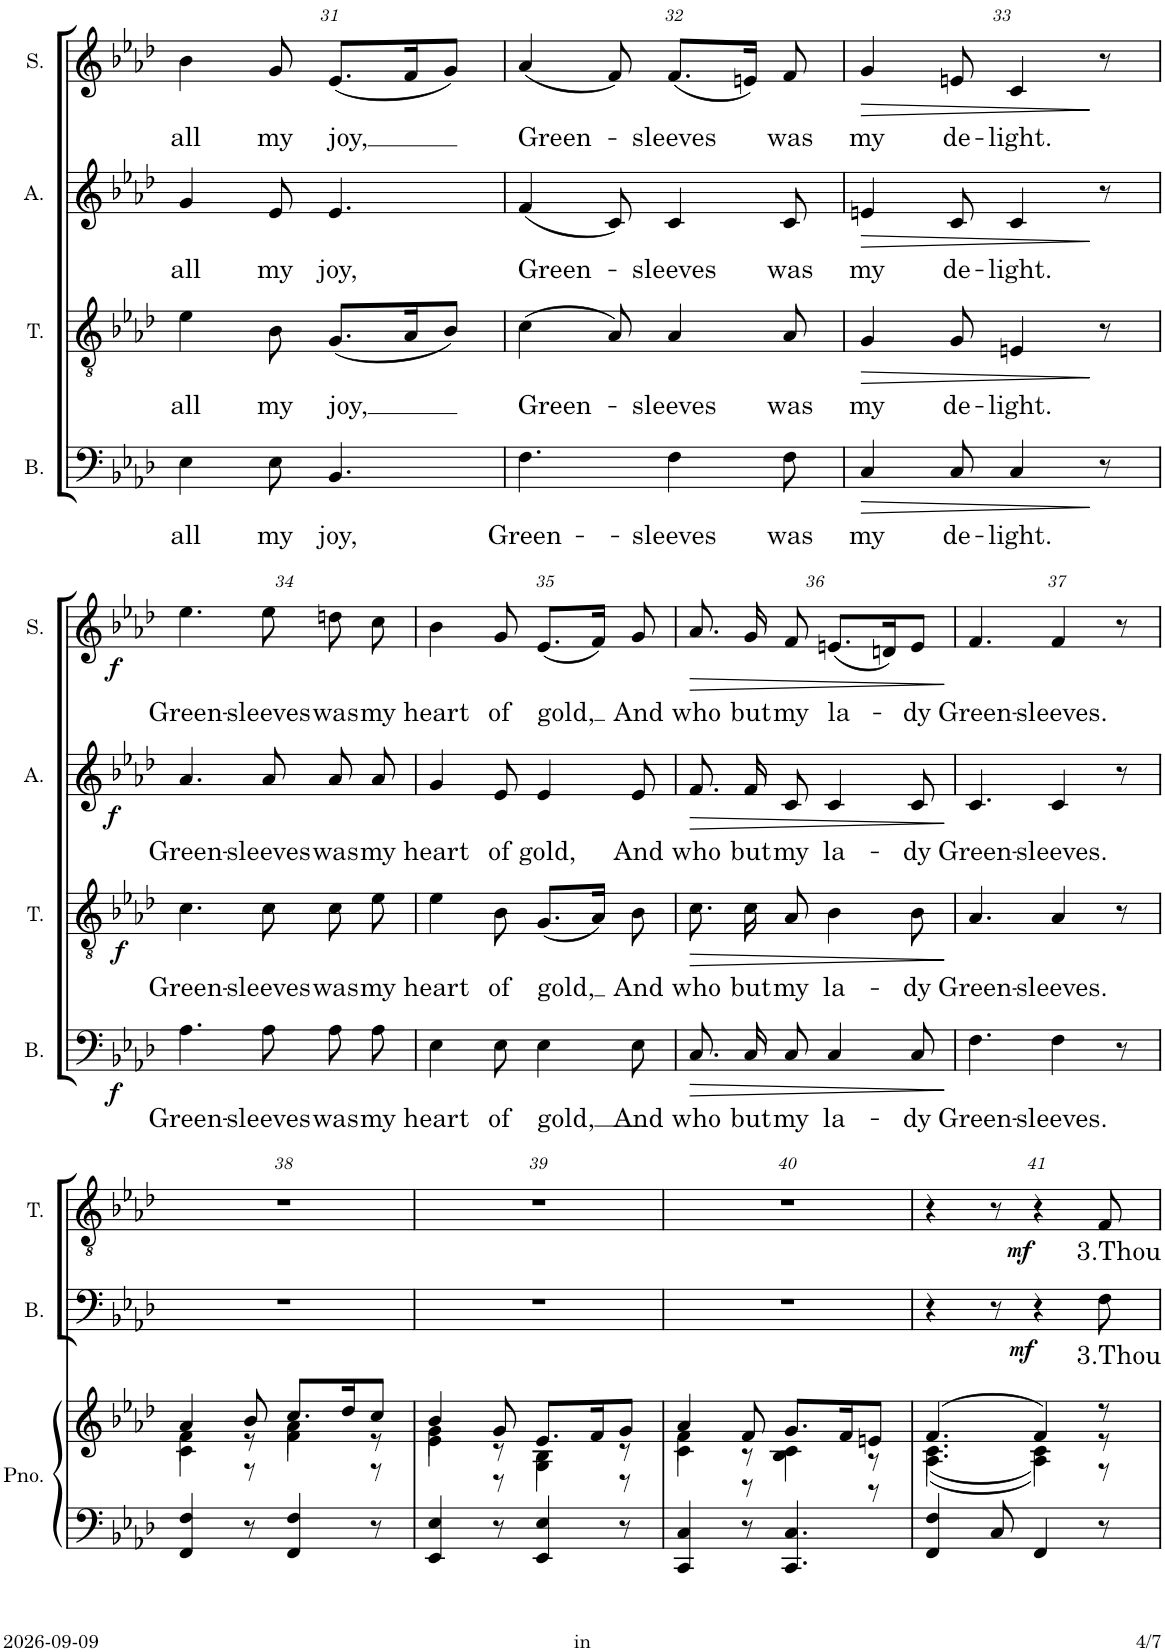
**kern	**kern	**kern	**text	**dynam	**kern	**text	**dynam	**kern	**text	**dynam	**kern	**text	**dynam
*part5	*part5	*part4	*part4	*part4	*part3	*part3	*part3	*part2	*part2	*part2	*part1	*part1	*part1
*staff6	*staff5	*staff4	*staff4	*staff4	*staff3	*staff3	*staff3	*staff2	*staff2	*staff2	*staff1	*staff1	*staff1
*I"Piano	*	*I"B.	*	*	*I"T.	*	*	*I"A.	*	*	*I"S.	*	*
*I'Pno.	*	*I'B.	*	*	*I'T.	*	*	*I'A.	*	*	*I'S.	*	*
!!LO:PB:g=z
*clefF4	*clefG2	*clefF4	*	*	*clefGv2	*	*	*clefG2	*	*	*clefG2	*	*
*k[b-e-a-d-]	*k[b-e-a-d-]	*k[b-e-a-d-]	*	*	*k[b-e-a-d-]	*	*	*k[b-e-a-d-]	*	*	*k[b-e-a-d-]	*	*
*M6/8	*M6/8	*M6/8	*	*	*M6/8	*	*	*M6/8	*	*	*M6/8	*	*
=31	=31	=31	=31	=31	=31	=31	=31	=31	=31	=31	=31	=31	=31
!	!	!	!LO:LY:b	!	!	!LO:LY:b	!	!	!LO:LY:b	!	!	!LO:LY:b	!
2.r	2.r	4E-\	all	.	4e-\	all	.	4g/	all	.	4b-\	all	.
!	!	!	!LO:LY:b	!	!	!LO:LY:b	!	!	!LO:LY:b	!	!	!LO:LY:b	!
.	.	8E-\	my	.	8B-\	my	.	8e-/	my	.	8g/	my	.
!	!	!	!LO:LY:b	!	!	!LO:LY:b	!	!	!LO:LY:b	!	!	!LO:LY:b	!
.	.	4.BB-/	joy,	.	(8.G/L	joy,	.	4.e-/	joy,	.	(8.e-/L	joy,	.
.	.	.	.	.	16A-/K	.	.	.	.	.	16f/K	.	.
.	.	.	.	.	8B-/J)	.	.	.	.	.	8g/J)	.	.
=32	=32	=32	=32	=32	=32	=32	=32	=32	=32	=32	=32	=32	=32
!	!	!	!LO:LY:b	!	!	!LO:LY:b	!	!	!LO:LY:b	!	!	!LO:LY:b	!
2.r	2.r	4.F\	Green-	.	(4c\	Green-	.	(4f/	Green-	.	(4a-/	Green-	.
.	.	.	.	.	8A-/)	.	.	8c/)	.	.	8f/)	.	.
!	!	!	!LO:LY:b	!	!	!LO:LY:b	!	!	!LO:LY:b	!	!	!LO:LY:b	!
.	.	4F\	-sleeves	.	4A-/	-sleeves	.	4c/	-sleeves	.	(8.f/L	-sleeves	.
.	.	.	.	.	.	.	.	.	.	.	16en/Jk)	.	.
!	!	!	!LO:LY:b	!	!	!LO:LY:b	!	!	!LO:LY:b	!	!	!LO:LY:b	!
.	.	8F\	was	.	8A-/	was	.	8c/	was	.	8f/	was	.
=33	=33	=33	=33	=33	=33	=33	=33	=33	=33	=33	=33	=33	=33
!	!	!	!LO:LY:b	!LO:HP:b	!	!LO:LY:b	!LO:HP:b	!	!LO:LY:b	!LO:HP:b	!	!LO:LY:b	!LO:HP:b
2.r	2.r	4C/	my	>	4G/	my	>	4en/	my	>	4g/	my	>
!	!	!	!LO:LY:b	!	!	!LO:LY:b	!	!	!LO:LY:b	!	!	!LO:LY:b	!
.	.	8C/	de-	.	8G/	de-	.	8c/	de-	.	8en/	de-	.
!	!	!	!LO:LY:b	!	!	!LO:LY:b	!	!	!LO:LY:b	!	!	!LO:LY:b	!
.	.	4C/	-light.	.	4En/	-light.	.	4c/	-light.	.	4c/	-light.	.
.	.	8r	.	]	8r	.	]	8r	.	]	8r	.	]
!!LO:LB:g=z
=34	=34	=34	=34	=34	=34	=34	=34	=34	=34	=34	=34	=34	=34
!	!	!	!LO:LY:b	!LO:DY:b	!	!LO:LY:b	!LO:DY:b	!	!LO:LY:b	!LO:DY:b	!	!LO:LY:b	!LO:DY:b
2.r	2.r	4.A-\	Green-	f	4.c\	Green-	f	4.a-/	Green-	f	4.ee-\	Green-	f
!	!	!	!LO:LY:b	!	!	!LO:LY:b	!	!	!LO:LY:b	!	!	!LO:LY:b	!
.	.	8A-\L	-sleeves	.	8c\	-sleeves	.	8a-/L	-sleeves	.	8ee-\	-sleeves	.
!	!	!	!LO:LY:b	!	!	!LO:LY:b	!	!	!LO:LY:b	!	!	!LO:LY:b	!
.	.	8A-\	was	.	8c\	was	.	8a-/	was	.	8ddn\	was	.
!	!	!	!LO:LY:b	!	!	!LO:LY:b	!	!	!LO:LY:b	!	!	!LO:LY:b	!
.	.	8A-\J	my	.	8e-\	my	.	8a-/J	my	.	8cc\	my	.
=35	=35	=35	=35	=35	=35	=35	=35	=35	=35	=35	=35	=35	=35
!	!	!	!LO:LY:b	!	!	!LO:LY:b	!	!	!LO:LY:b	!	!	!LO:LY:b	!
2.r	2.r	4E-\	heart	.	4e-\	heart	.	4g/	heart	.	4b-\	heart	.
!	!	!	!LO:LY:b	!	!	!LO:LY:b	!	!	!LO:LY:b	!	!	!LO:LY:b	!
.	.	8E-\	of	.	8B-\	of	.	8e-/	of	.	8g/	of	.
!	!	!	!LO:LY:b	!	!	!LO:LY:b	!	!	!LO:LY:b	!	!	!LO:LY:b	!
.	.	4E-\	gold,	.	(8.G/L	gold,	.	4e-/	gold,	.	(8.e-/L	gold,	.
.	.	.	.	.	16A-/Jk)	.	.	.	.	.	16f/Jk)	.	.
!	!	!	!LO:LY:b	!	!	!LO:LY:b	!	!	!LO:LY:b	!	!	!LO:LY:b	!
.	.	8E-\	And	.	8B-\	And	.	8e-/	And	.	8g/	And	.
=36	=36	=36	=36	=36	=36	=36	=36	=36	=36	=36	=36	=36	=36
!	!	!	!LO:LY:b	!LO:HP:b	!	!LO:LY:b	!LO:HP:b	!	!LO:LY:b	!LO:HP:b	!	!LO:LY:b	!LO:HP:b
2.r	2.r	8.C/L	who	>	8.c\	who	>	8.f/L	who	>	8.a-/	who	>
!	!	!	!LO:LY:b	!	!	!LO:LY:b	!	!	!LO:LY:b	!	!	!LO:LY:b	!
.	.	16C/K	but	.	16c\	but	.	16f/K	but	.	16g/	but	.
!	!	!	!LO:LY:b	!	!	!LO:LY:b	!	!	!LO:LY:b	!	!	!LO:LY:b	!
.	.	8C/J	my	.	8A-/	my	.	8c/J	my	.	8f/	my	.
!	!	!	!LO:LY:b	!	!	!LO:LY:b	!	!	!LO:LY:b	!	!	!LO:LY:b	!
.	.	4C/	la-	.	4B-\	la-	.	4c/	la-	.	(8.en/L	la-	.
.	.	.	.	.	.	.	.	.	.	.	16dn/K)	.	.
!	!	!	!LO:LY:b	!	!	!LO:LY:b	!	!	!LO:LY:b	!	!	!LO:LY:b	!
.	.	8C/	-dy	.	8B-\	-dy	.	8c/	-dy	.	8e/J	-dy	.
.	.	.	.	]	.	.	]	.	.	]	.	.	]
=37	=37	=37	=37	=37	=37	=37	=37	=37	=37	=37	=37	=37	=37
!	!	!	!LO:LY:b	!	!	!LO:LY:b	!	!	!LO:LY:b	!	!	!LO:LY:b	!
2.r	2.r	4.F\	Green-	.	4.A-/	Green-	.	4.c/	Green-	.	4.f/	Green-	.
!	!	!	!LO:LY:b	!	!	!LO:LY:b	!	!	!LO:LY:b	!	!	!LO:LY:b	!
.	.	4F\	-sleeves.	.	4A-/	-sleeves.	.	4c/	-sleeves.	.	4f/	-sleeves.	.
.	.	8r	.	.	8r	.	.	8r	.	.	8r	.	.
!!LO:LB:g=z
=38	=38	=38	=38	=38	=38	=38	=38	=38	=38	=38	=38	=38	=38
*	*^	*	*	*	*	*	*	*	*	*	*	*	*
*	*	*^	*	*	*	*	*	*	*	*	*	*	*	*
4FF/ 4F/	4a-/	4f\	4c\	2.r	.	.	2.r	.	.	2.r	.	.	2.r	.	.
8r	8b-/	8r	8r	.	.	.	.	.	.	.	.	.	.	.	.
4FF/ 4F/	8.cc/L	4a-\	4f\	.	.	.	.	.	.	.	.	.	.	.	.
.	16dd-/K	.	.	.	.	.	.	.	.	.	.	.	.	.	.
8r	8cc/J	8r	8r	.	.	.	.	.	.	.	.	.	.	.	.
=39	=39	=39	=39	=39	=39	=39	=39	=39	=39	=39	=39	=39	=39	=39	=39
4EE-/ 4E-/	4b-/	4g\	4e-\	2.r	.	.	2.r	.	.	2.r	.	.	2.r	.	.
8r	8g/	8r	8r	.	.	.	.	.	.	.	.	.	.	.	.
4EE-/ 4E-/	8.e-/L	4B-\	4G\	.	.	.	.	.	.	.	.	.	.	.	.
.	16f/K	.	.	.	.	.	.	.	.	.	.	.	.	.	.
8r	8g/J	8r	8r	.	.	.	.	.	.	.	.	.	.	.	.
=40	=40	=40	=40	=40	=40	=40	=40	=40	=40	=40	=40	=40	=40	=40	=40
4CC/ 4C/	4a-/	4f\	4c\	2.r	.	.	2.r	.	.	2.r	.	.	2.r	.	.
8r	8f/	8r	8r	.	.	.	.	.	.	.	.	.	.	.	.
4.CC/ 4.C/	8.g/L	4c\	4B-\	.	.	.	.	.	.	.	.	.	.	.	.
.	16f/K	.	.	.	.	.	.	.	.	.	.	.	.	.	.
.	8en/J	8r	8r	.	.	.	.	.	.	.	.	.	.	.	.
=41	=41	=41	=41	=41	=41	=41	=41	=41	=41	=41	=41	=41	=41	=41	=41
4FF/ 4F/	(4.f/	(4.c\	(4.A-\	4r	.	.	4r	.	.	2.r	.	.	2.r	.	.
8C/	.	.	.	8r	.	.	8r	.	.	.	.	.	.	.	.
!	!	!	!	!	!	!LO:DY:b	!	!	!LO:DY:b	!	!	!	!	!	!
4FF/	4f/)	4c\)	4A-\)	4r	.	mf	4r	.	mf	.	.	.	.	.	.
!	!	!	!	!	!LO:LY:b	!	!	!LO:LY:b	!	!	!	!	!	!	!
8r	8r	8r	8r	8F\	3.Thou	.	8F/	3.Thou	.	.	.	.	.	.	.
*	*v	*v	*v	*	*	*	*	*	*	*	*	*	*	*	*
=	=	=	=	=	=	=	=	=	=	=	=	=	=
*-	*-	*-	*-	*-	*-	*-	*-	*-	*-	*-	*-	*-	*-
